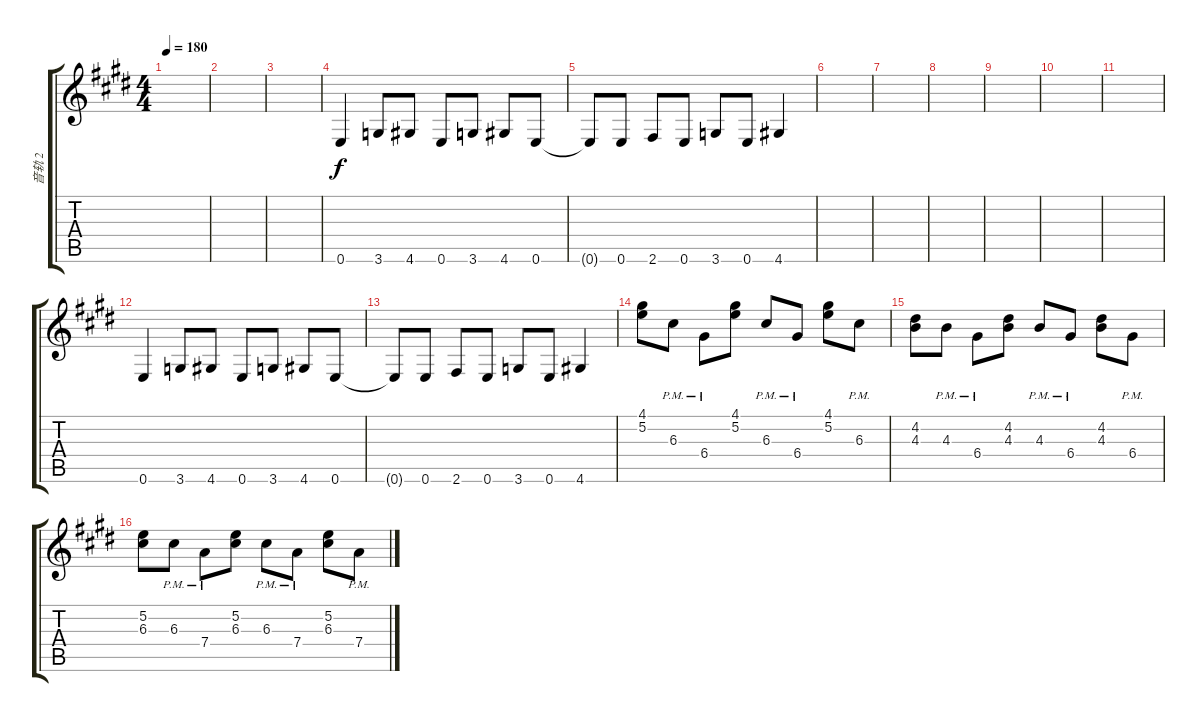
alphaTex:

\track ("音轨 2" "音轨 2") {instrument distortionguitar}
\staff {score tabs}
\tuning (E4 B3 G3 D3 A2 E2) {hide}
\ts (4 4)
\tempo 180
\clef g2
\ks e
|
|
|
0.6.4 3.6.8 4.6.8 0.6.8 3.6.8 4.6.8 0.6.8 |
0.6{t}.8 0.6.8 2.6.8 0.6.8 3.6.8 0.6.8 4.6.4 |
|
|
|
|
|
|
0.6.4 3.6.8 4.6.8 0.6.8 3.6.8 4.6.8 0.6.8 |
0.6{t}.8 0.6.8 2.6.8 0.6.8 3.6.8 0.6.8 4.6.4 |
(4.1 5.2).8 6.3{pm}.8 6.4{pm}.8 (4.1 5.2).8 6.3{pm}.8 6.4{pm}.8 (4.1 5.2).8 6.3{pm}.8 |
(4.2 4.3).8 4.3{pm}.8 6.4{pm}.8 (4.2 4.3).8 4.3{pm}.8 6.4{pm}.8 (4.2 4.3).8 6.4{pm}.8 |
(5.2 6.3).8 6.3{pm}.8 7.4{pm}.8 (5.2 6.3).8 6.3{pm}.8 7.4{pm}.8 (5.2 6.3).8 7.4{pm}.8
